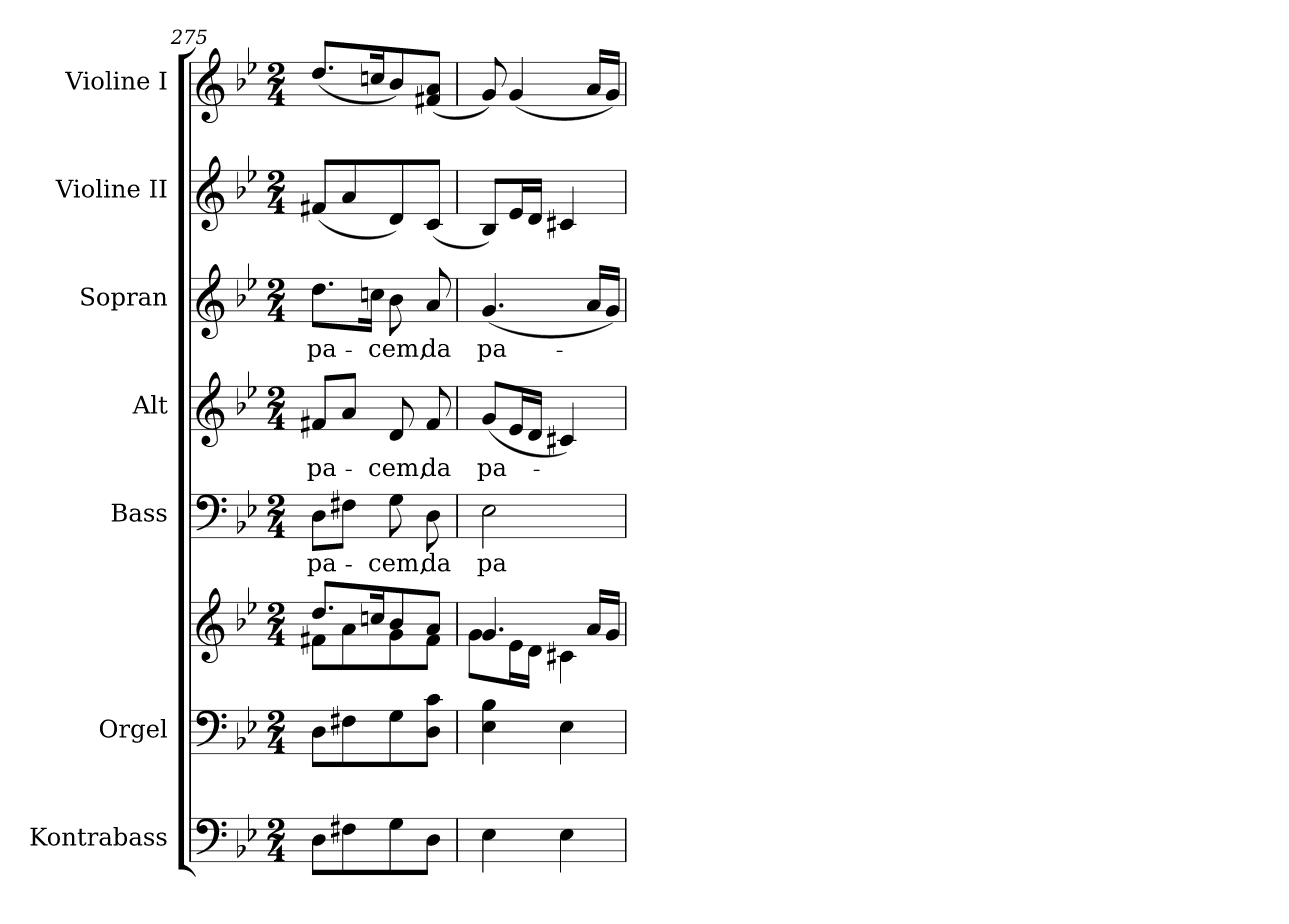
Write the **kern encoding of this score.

**kern	**kern	**kern	**kern	**text	**kern	**text	**kern	**text	**kern	**kern
*part7	*part6	*part6	*part5	*part5	*part4	*part4	*part3	*part3	*part2	*part1
*staff8	*staff7	*staff6	*staff5	*staff5	*staff4	*staff4	*staff3	*staff3	*staff2	*staff1
*I"Kontrabass	*I"Orgel	*	*I"Bass	*	*I"Alt	*	*I"Sopran	*	*I"Violine II	*I"Violine I
*I'Kb.	*I'Org.	*	*I'B	*	*I'A	*	*I'S	*	*I'Vl. II	*I'Vl. I
!!LO:PB:g=z
*clefF4	*clefF4	*clefG2	*clefF4	*	*clefG2	*	*clefG2	*	*clefG2	*clefG2
*ITrd7c12	*	*	*	*	*	*	*	*	*	*
*k[b-e-]	*k[b-e-]	*k[b-e-]	*k[b-e-]	*	*k[b-e-]	*	*k[b-e-]	*	*k[b-e-]	*k[b-e-]
*B-:	*B-:	*B-:	*B-:	*	*B-:	*	*B-:	*	*B-:	*B-:
*M2/4	*M2/4	*M2/4	*M2/4	*	*M2/4	*	*M2/4	*	*M2/4	*M2/4
=275	=275	=275	=275	=275	=275	=275	=275	=275	=275	=275
*	*	*^	*	*	*	*	*	*	*	*
!	!	!	!	!	!LO:LY:b	!	!LO:LY:b	!	!LO:LY:b	!	!
8DD\L	8D\L	8.dd/L	8f#X\L	8D\L	pa-	8f#X/L	pa-	8.dd\L	pa-	(<8f#X/L	(<8.dd/L
8FF#X\	8F#X\	.	8a\	8F#X\J	.	8a/J	.	.	.	8a/	.
.	.	16ccn/k	.	.	.	.	.	16ccn\Jk	.	.	16ccn/k
!	!	!	!	!	!LO:LY:b	!	!LO:LY:b	!	!LO:LY:b	!	!
8GG\	8G\	8b-/	8g\	8G\	-cem,	8d/	-cem,	8b-\	-cem,	8d/)	8b-/)
!	!	!	!	!	!LO:LY:b	!	!LO:LY:b	!	!LO:LY:b	!	!
8DD\J	8D\ 8c\J	8a/J	8f#\J	8D\	da	8f#/	da	8a/	da	(<8c/J	(<8f#X/ 8a/J
=276	=276	=276	=276	=276	=276	=276	=276	=276	=276	=276	=276
!	!	!	!	!	!LO:LY:b	!	!LO:LY:b	!	!LO:LY:b	!	!
4EE-\	4E-\ 4B-\	4.g/	8g\L	2E-\	pa-	(<8g/L	pa-	(<4.g/	pa-	8B-/L)	8g/)
.	.	.	16e-\L	.	.	16e-/L	.	.	.	16e-/L	(<4g/
.	.	.	16d\JJ	.	.	16d/JJ	.	.	.	16d/JJ	.
4EE-\	4E-\	.	4c#X\	.	.	4c#X/)	.	.	.	4c#X/	.
.	.	16a/LL	.	.	.	.	.	16a/LL	.	.	16a/LL
.	.	16g/JJ	.	.	.	.	.	16g/JJ)	.	.	16g/JJ)
*	*	*v	*v	*	*	*	*	*	*	*	*
=	=	=	=	=	=	=	=	=	=	=
*-	*-	*-	*-	*-	*-	*-	*-	*-	*-	*-
